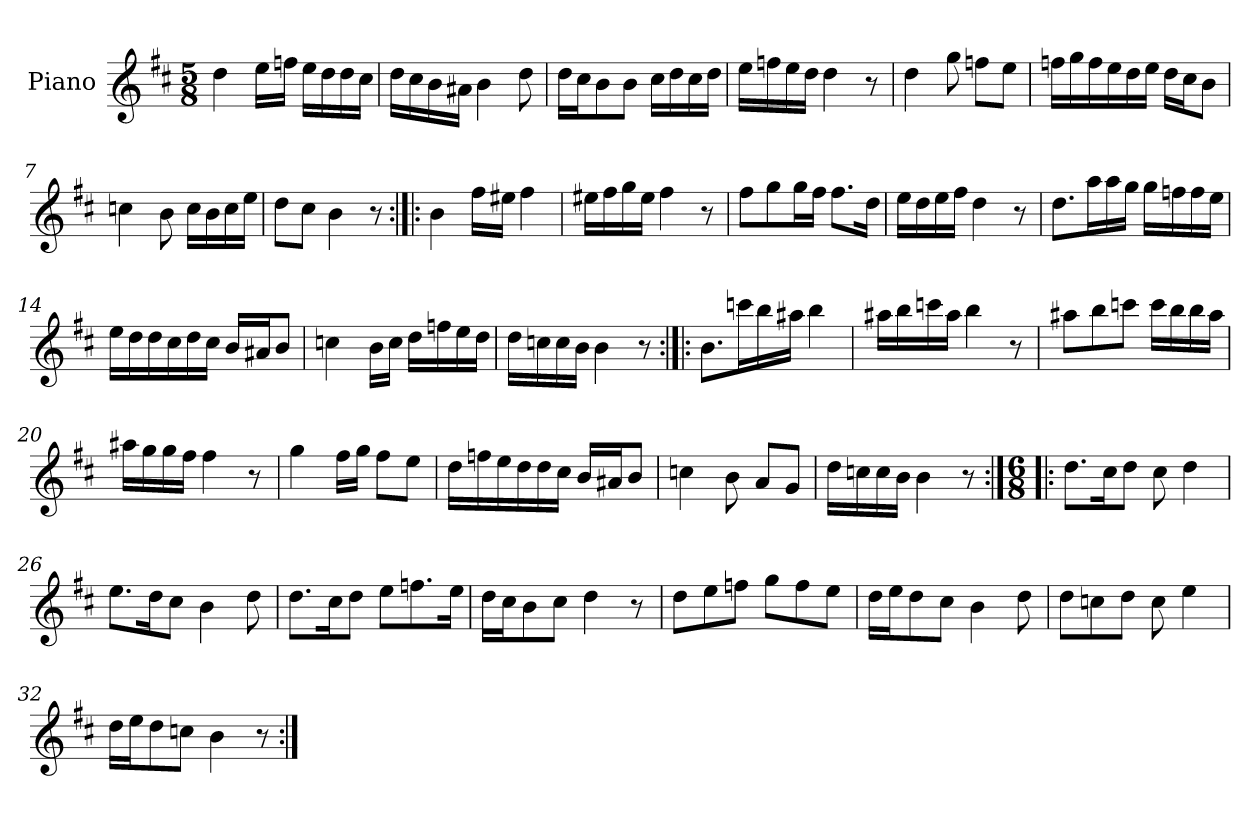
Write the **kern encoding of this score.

**kern
*part1
*staff1
*I"Piano
*I'Pno.
*clefG2
*k[f#c#]
*M5/8
=1
4dd\
16ee\LL
16ffn\JJ
16ee\LL
16dd\
16dd\
16cc#\JJ
=2
16dd\LL
16cc#\
16b\
16a#X\JJ
4b\
8dd\
=3
16dd\LL
16cc#\J
8b\
8b\J
16cc#\LL
16dd\
16cc#\
16dd\JJ
=4
16ee\LL
16ffn\
16ee\
16dd\JJ
4dd\
8r
=5
4dd\
8gg\
8ffn\L
8ee\J
!!LO:LB:g=z
=6
16ffn\LL
16gg\
16ff\
16ee\
16dd\
16ee\JJ
16dd\LL
16cc#\J
8b\J
=7
4ccn\
8b\
16cc\LL
16b\
16cc\
16ee\JJ
=8
8dd\L
8cc#\J
4b\
8r
=9:|!|:
4b\
16ff#\LL
16ee#X\JJ
4ff#\
=10
16ee#X\LL
16ff#\
16gg\
16ee#\JJ
4ff#\
8r
=11
8ff#\L
8gg\
16gg\L
16ff#\JJ
8.ff#\L
16dd\Jk
!!LO:LB:g=z
=12
16ee\LL
16dd\
16ee\
16ff#\JJ
4dd\
8r
=13
8.dd\L
16aa\L
16aa\
16gg\JJ
16gg\LL
16ffn\
16ff\
16ee\JJ
=14
16ee\LL
16dd\
16dd\
16cc#\
16dd\
16cc#\JJ
16b/LL
16a#X/J
8b/J
=15
4ccn\
16b\LL
16cc\JJ
16dd\LL
16ffn\
16ee\
16dd\JJ
=16
16dd\LL
16ccn\
16cc\
16b\JJ
4b\
8r
!!LO:LB:g=z
=17:|!|:
8.b\L
16cccn\L
16bb\
16aa#X\JJ
4bb\
=18
16aa#X\LL
16bb\
16cccn\
16aa#\JJ
4bb\
8r
=19
8aa#X\L
8bb\
8cccn\J
16ccc\LL
16bb\
16bb\
16aa#\JJ
=20
16aa#X\LL
16gg\
16gg\
16ff#\JJ
4ff#\
8r
=21
4gg\
16ff#\LL
16gg\JJ
8ff#\L
8ee\J
!!LO:LB:g=z
=22
16dd\LL
16ffn\
16ee\
16dd\
16dd\
16cc#\JJ
16b/LL
16a#X/J
8b/J
=23
4ccn\
8b\
8a/L
8g/J
=24
16dd\LL
16ccn\
16cc\
16b\JJ
4b\
8r
=25:|!|:
*M6/8
8.dd\L
16cc#\K
8dd\J
8cc#\
4dd\
=26
8.ee\L
16dd\K
8cc#\J
4b\
8dd\
=27
8.dd\L
16cc#\K
8dd\J
8ee\L
8.ffn\
16ee\Jk
!!LO:LB:g=z
=28
16dd\LL
16cc#\J
8b\
8cc#\J
4dd\
8r
=29
8dd\L
8ee\
8ffn\J
8gg\L
8ff\
8ee\J
=30
16dd\LL
16ee\J
8dd\
8cc#\J
4b\
8dd\
=31
8dd\L
8ccn\
8dd\J
8cc\
4ee\
=32
16dd\LL
16ee\J
8dd\
8ccn\J
4b\
8r
=:|!
*-
